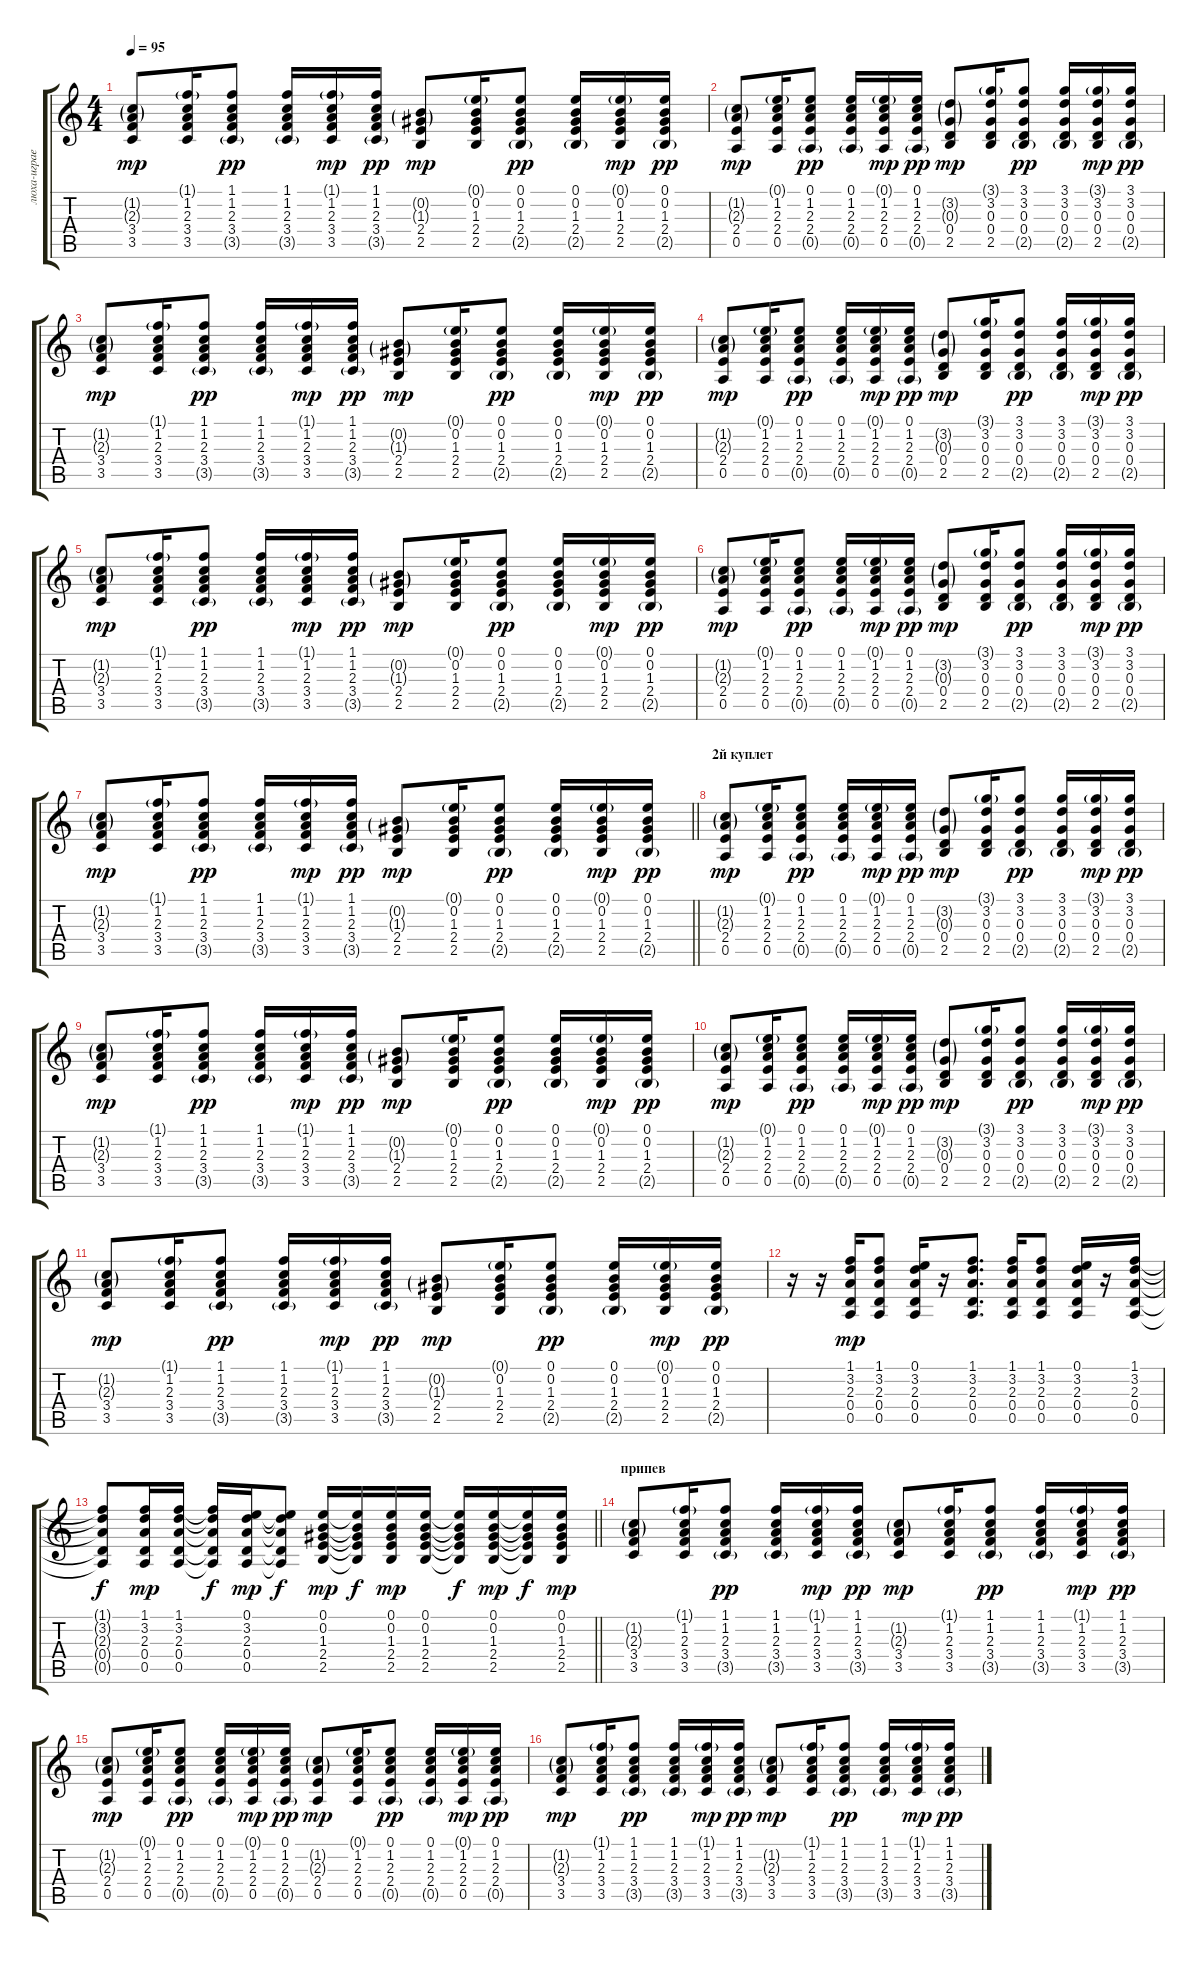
\track ("люха-играет" "люха-играе") {instrument acousticguitarsteel}
\staff {score tabs}
\tuning (E4 B3 G3 D3 A2 E2) {hide}
\ts (4 4)
\tempo 95
\clef g2
\ks c
(1.2{g} 2.3{g} 3.4 3.5).8{dy mp} (1.1{g} 1.2 2.3 3.4 3.5).16 (1.1 1.2 2.3 3.4 3.5{g}).8{dy pp} (1.1 1.2 2.3 3.4 3.5{g}).16 (1.1{g} 1.2 2.3 3.4 3.5).16{dy mp} (1.1 1.2 2.3 3.4 3.5{g}).16{dy pp} (0.2{g} 1.3{g} 2.4 2.5).8{dy mp} (0.1{g} 0.2 1.3 2.4 2.5).16 (0.1 0.2 1.3 2.4 2.5{g}).8{dy pp} (0.1 0.2 1.3 2.4 2.5{g}).16 (0.1{g} 0.2 1.3 2.4 2.5).16{dy mp} (0.1 0.2 1.3 2.4 2.5{g}).16{dy pp} |
(1.2{g} 2.3{g} 2.4 0.5).8{dy mp} (0.1{g} 1.2 2.3 2.4 0.5).16 (0.1 1.2 2.3 2.4 0.5{g}).8{dy pp} (0.1 1.2 2.3 2.4 0.5{g}).16 (0.1{g} 1.2 2.3 2.4 0.5).16{dy mp} (0.1 1.2 2.3 2.4 0.5{g}).16{dy pp} (3.2{g} 0.3{g} 0.4 2.5).8{dy mp} (3.1{g} 3.2 0.3 0.4 2.5).16 (3.1 3.2 0.3 0.4 2.5{g}).8{dy pp} (3.1 3.2 0.3 0.4 2.5{g}).16 (3.1{g} 3.2 0.3 0.4 2.5).16{dy mp} (3.1 3.2 0.3 0.4 2.5{g}).16{dy pp} |
(1.2{g} 2.3{g} 3.4 3.5).8{dy mp} (1.1{g} 1.2 2.3 3.4 3.5).16 (1.1 1.2 2.3 3.4 3.5{g}).8{dy pp} (1.1 1.2 2.3 3.4 3.5{g}).16 (1.1{g} 1.2 2.3 3.4 3.5).16{dy mp} (1.1 1.2 2.3 3.4 3.5{g}).16{dy pp} (0.2{g} 1.3{g} 2.4 2.5).8{dy mp} (0.1{g} 0.2 1.3 2.4 2.5).16 (0.1 0.2 1.3 2.4 2.5{g}).8{dy pp} (0.1 0.2 1.3 2.4 2.5{g}).16 (0.1{g} 0.2 1.3 2.4 2.5).16{dy mp} (0.1 0.2 1.3 2.4 2.5{g}).16{dy pp} |
(1.2{g} 2.3{g} 2.4 0.5).8{dy mp} (0.1{g} 1.2 2.3 2.4 0.5).16 (0.1 1.2 2.3 2.4 0.5{g}).8{dy pp} (0.1 1.2 2.3 2.4 0.5{g}).16 (0.1{g} 1.2 2.3 2.4 0.5).16{dy mp} (0.1 1.2 2.3 2.4 0.5{g}).16{dy pp} (3.2{g} 0.3{g} 0.4 2.5).8{dy mp} (3.1{g} 3.2 0.3 0.4 2.5).16 (3.1 3.2 0.3 0.4 2.5{g}).8{dy pp} (3.1 3.2 0.3 0.4 2.5{g}).16 (3.1{g} 3.2 0.3 0.4 2.5).16{dy mp} (3.1 3.2 0.3 0.4 2.5{g}).16{dy pp} |
(1.2{g} 2.3{g} 3.4 3.5).8{dy mp} (1.1{g} 1.2 2.3 3.4 3.5).16 (1.1 1.2 2.3 3.4 3.5{g}).8{dy pp} (1.1 1.2 2.3 3.4 3.5{g}).16 (1.1{g} 1.2 2.3 3.4 3.5).16{dy mp} (1.1 1.2 2.3 3.4 3.5{g}).16{dy pp} (0.2{g} 1.3{g} 2.4 2.5).8{dy mp} (0.1{g} 0.2 1.3 2.4 2.5).16 (0.1 0.2 1.3 2.4 2.5{g}).8{dy pp} (0.1 0.2 1.3 2.4 2.5{g}).16 (0.1{g} 0.2 1.3 2.4 2.5).16{dy mp} (0.1 0.2 1.3 2.4 2.5{g}).16{dy pp} |
(1.2{g} 2.3{g} 2.4 0.5).8{dy mp} (0.1{g} 1.2 2.3 2.4 0.5).16 (0.1 1.2 2.3 2.4 0.5{g}).8{dy pp} (0.1 1.2 2.3 2.4 0.5{g}).16 (0.1{g} 1.2 2.3 2.4 0.5).16{dy mp} (0.1 1.2 2.3 2.4 0.5{g}).16{dy pp} (3.2{g} 0.3{g} 0.4 2.5).8{dy mp} (3.1{g} 3.2 0.3 0.4 2.5).16 (3.1 3.2 0.3 0.4 2.5{g}).8{dy pp} (3.1 3.2 0.3 0.4 2.5{g}).16 (3.1{g} 3.2 0.3 0.4 2.5).16{dy mp} (3.1 3.2 0.3 0.4 2.5{g}).16{dy pp} |
\barLineRight lightlight
(1.2{g} 2.3{g} 3.4 3.5).8{dy mp} (1.1{g} 1.2 2.3 3.4 3.5).16 (1.1 1.2 2.3 3.4 3.5{g}).8{dy pp} (1.1 1.2 2.3 3.4 3.5{g}).16 (1.1{g} 1.2 2.3 3.4 3.5).16{dy mp} (1.1 1.2 2.3 3.4 3.5{g}).16{dy pp} (0.2{g} 1.3{g} 2.4 2.5).8{dy mp} (0.1{g} 0.2 1.3 2.4 2.5).16 (0.1 0.2 1.3 2.4 2.5{g}).8{dy pp} (0.1 0.2 1.3 2.4 2.5{g}).16 (0.1{g} 0.2 1.3 2.4 2.5).16{dy mp} (0.1 0.2 1.3 2.4 2.5{g}).16{dy pp} |
\section ("" "2й куплет")
(1.2{g} 2.3{g} 2.4 0.5).8{dy mp} (0.1{g} 1.2 2.3 2.4 0.5).16 (0.1 1.2 2.3 2.4 0.5{g}).8{dy pp} (0.1 1.2 2.3 2.4 0.5{g}).16 (0.1{g} 1.2 2.3 2.4 0.5).16{dy mp} (0.1 1.2 2.3 2.4 0.5{g}).16{dy pp} (3.2{g} 0.3{g} 0.4 2.5).8{dy mp} (3.1{g} 3.2 0.3 0.4 2.5).16 (3.1 3.2 0.3 0.4 2.5{g}).8{dy pp} (3.1 3.2 0.3 0.4 2.5{g}).16 (3.1{g} 3.2 0.3 0.4 2.5).16{dy mp} (3.1 3.2 0.3 0.4 2.5{g}).16{dy pp} |
(1.2{g} 2.3{g} 3.4 3.5).8{dy mp} (1.1{g} 1.2 2.3 3.4 3.5).16 (1.1 1.2 2.3 3.4 3.5{g}).8{dy pp} (1.1 1.2 2.3 3.4 3.5{g}).16 (1.1{g} 1.2 2.3 3.4 3.5).16{dy mp} (1.1 1.2 2.3 3.4 3.5{g}).16{dy pp} (0.2{g} 1.3{g} 2.4 2.5).8{dy mp} (0.1{g} 0.2 1.3 2.4 2.5).16 (0.1 0.2 1.3 2.4 2.5{g}).8{dy pp} (0.1 0.2 1.3 2.4 2.5{g}).16 (0.1{g} 0.2 1.3 2.4 2.5).16{dy mp} (0.1 0.2 1.3 2.4 2.5{g}).16{dy pp} |
(1.2{g} 2.3{g} 2.4 0.5).8{dy mp} (0.1{g} 1.2 2.3 2.4 0.5).16 (0.1 1.2 2.3 2.4 0.5{g}).8{dy pp} (0.1 1.2 2.3 2.4 0.5{g}).16 (0.1{g} 1.2 2.3 2.4 0.5).16{dy mp} (0.1 1.2 2.3 2.4 0.5{g}).16{dy pp} (3.2{g} 0.3{g} 0.4 2.5).8{dy mp} (3.1{g} 3.2 0.3 0.4 2.5).16 (3.1 3.2 0.3 0.4 2.5{g}).8{dy pp} (3.1 3.2 0.3 0.4 2.5{g}).16 (3.1{g} 3.2 0.3 0.4 2.5).16{dy mp} (3.1 3.2 0.3 0.4 2.5{g}).16{dy pp} |
(1.2{g} 2.3{g} 3.4 3.5).8{dy mp} (1.1{g} 1.2 2.3 3.4 3.5).16 (1.1 1.2 2.3 3.4 3.5{g}).8{dy pp} (1.1 1.2 2.3 3.4 3.5{g}).16 (1.1{g} 1.2 2.3 3.4 3.5).16{dy mp} (1.1 1.2 2.3 3.4 3.5{g}).16{dy pp} (0.2{g} 1.3{g} 2.4 2.5).8{dy mp} (0.1{g} 0.2 1.3 2.4 2.5).16 (0.1 0.2 1.3 2.4 2.5{g}).8{dy pp} (0.1 0.2 1.3 2.4 2.5{g}).16 (0.1{g} 0.2 1.3 2.4 2.5).16{dy mp} (0.1 0.2 1.3 2.4 2.5{g}).16{dy pp} |
r.16 r.16 (1.1 3.2 2.3 0.4 0.5).16{dy mp} (1.1 3.2 2.3 0.4 0.5).8 (0.1 3.2 2.3 0.4 0.5).16 r.16 (1.1 3.2 2.3 0.4 0.5).8{d} (1.1 3.2 2.3 0.4 0.5).16 (1.1 3.2 2.3 0.4 0.5).8 (0.1 3.2 2.3 0.4 0.5).16 r.16 (1.1 3.2 2.3 0.4 0.5).16 |
\barLineRight lightlight
(1.1{t} 3.2{t} 2.3{t} 0.4{t} 0.5{t}).8{dy f} (1.1 3.2 2.3 0.4 0.5).16{dy mp} (1.1 3.2 2.3 0.4 0.5).16 (1.1{t} 3.2{t} 2.3{t} 0.4{t} 0.5{t}).16{dy f} (0.1 3.2 2.3 0.4 0.5).16{dy mp} (0.1{t} 3.2{t} 2.3{t} 0.4{t} 0.5{t}).8{dy f} (0.1 0.2 1.3 2.4 2.5).16{dy mp} (0.1{t} 0.2{t} 1.3{t} 2.4{t} 2.5{t}).16{dy f} (0.1 0.2 1.3 2.4 2.5).16{dy mp} (0.1 0.2 1.3 2.4 2.5).16 (0.1{t} 0.2{t} 1.3{t} 2.4{t} 2.5{t}).16{dy f} (0.1 0.2 1.3 2.4 2.5).16{dy mp} (0.1{t} 0.2{t} 1.3{t} 2.4{t} 2.5{t}).16{dy f} (0.1 0.2 1.3 2.4 2.5).16{dy mp} |
\section ("" "припев")
(1.2{g} 2.3{g} 3.4 3.5).8 (1.1{g} 1.2 2.3 3.4 3.5).16 (1.1 1.2 2.3 3.4 3.5{g}).8{dy pp} (1.1 1.2 2.3 3.4 3.5{g}).16 (1.1{g} 1.2 2.3 3.4 3.5).16{dy mp} (1.1 1.2 2.3 3.4 3.5{g}).16{dy pp} (1.2{g} 2.3{g} 3.4 3.5).8{dy mp} (1.1{g} 1.2 2.3 3.4 3.5).16 (1.1 1.2 2.3 3.4 3.5{g}).8{dy pp} (1.1 1.2 2.3 3.4 3.5{g}).16 (1.1{g} 1.2 2.3 3.4 3.5).16{dy mp} (1.1 1.2 2.3 3.4 3.5{g}).16{dy pp} |
(1.2{g} 2.3{g} 2.4 0.5).8{dy mp} (0.1{g} 1.2 2.3 2.4 0.5).16 (0.1 1.2 2.3 2.4 0.5{g}).8{dy pp} (0.1 1.2 2.3 2.4 0.5{g}).16 (0.1{g} 1.2 2.3 2.4 0.5).16{dy mp} (0.1 1.2 2.3 2.4 0.5{g}).16{dy pp} (1.2{g} 2.3{g} 2.4 0.5).8{dy mp} (0.1{g} 1.2 2.3 2.4 0.5).16 (0.1 1.2 2.3 2.4 0.5{g}).8{dy pp} (0.1 1.2 2.3 2.4 0.5{g}).16 (0.1{g} 1.2 2.3 2.4 0.5).16{dy mp} (0.1 1.2 2.3 2.4 0.5{g}).16{dy pp} |
(1.2{g} 2.3{g} 3.4 3.5).8{dy mp} (1.1{g} 1.2 2.3 3.4 3.5).16 (1.1 1.2 2.3 3.4 3.5{g}).8{dy pp} (1.1 1.2 2.3 3.4 3.5{g}).16 (1.1{g} 1.2 2.3 3.4 3.5).16{dy mp} (1.1 1.2 2.3 3.4 3.5{g}).16{dy pp} (1.2{g} 2.3{g} 3.4 3.5).8{dy mp} (1.1{g} 1.2 2.3 3.4 3.5).16 (1.1 1.2 2.3 3.4 3.5{g}).8{dy pp} (1.1 1.2 2.3 3.4 3.5{g}).16 (1.1{g} 1.2 2.3 3.4 3.5).16{dy mp} (1.1 1.2 2.3 3.4 3.5{g}).16{dy pp}
